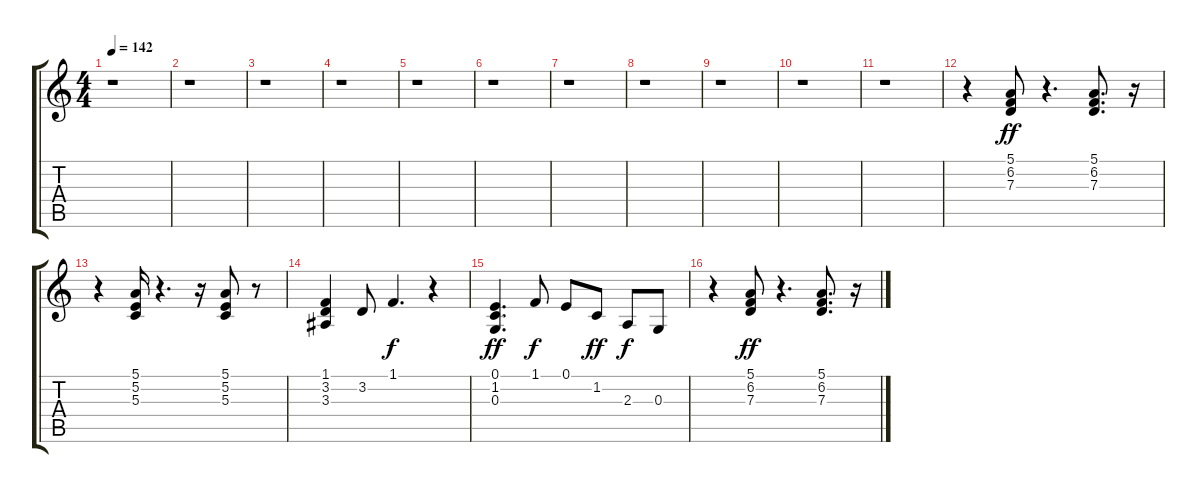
\track "" {instrument honkytonkpiano}
\staff {score tabs}
\tuning (E4 B3 G3 D3 A2 E2) {hide}
\ts (4 4)
\tempo 142
\clef g2
\ks c
r.1{dy ff} |
r.1 |
r.1 |
r.1 |
r.1 |
r.1 |
r.1 |
r.1 |
r.1 |
r.1 |
r.1 |
r.4 (5.1 6.2 7.3).8 r.4{d} (5.1 6.2 7.3).8{d} r.16 |
r.4 (5.1 5.2 5.3).16 r.4{d} r.16 (5.1 5.2 5.3).8 r.8 |
(1.1 3.2 3.3).4 3.2.8 1.1.4{d dy f} r.4 |
(0.1 1.2 0.3).4{d dy ff} 1.1.8{dy f} 0.1.8 1.2.8{dy ff} 2.3.8{dy f} 0.3.8 |
r.4 (5.1 6.2 7.3).8{dy ff} r.4{d} (5.1 6.2 7.3).8{d} r.16
